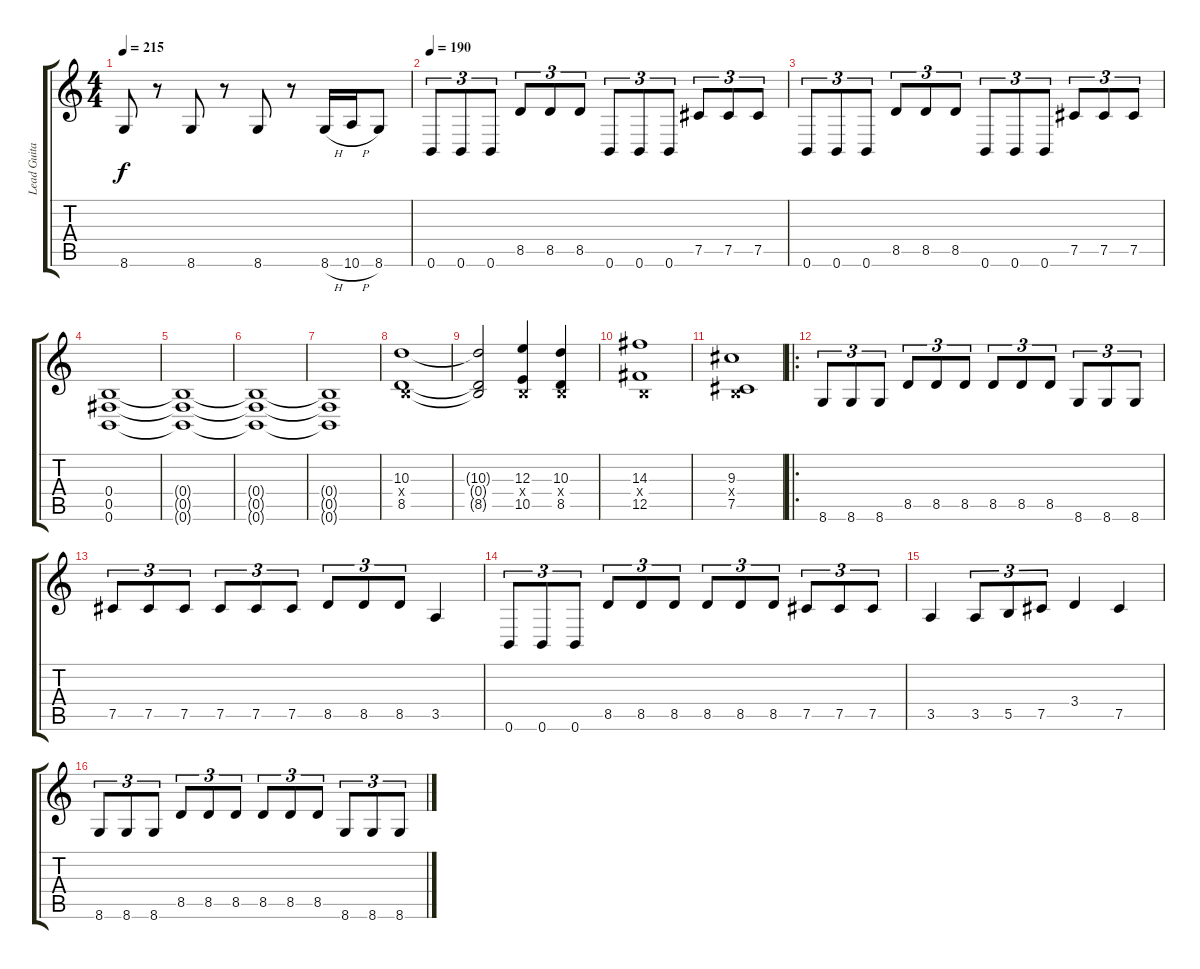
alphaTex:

\track ("Lead Guitar - Kevin" "Lead Guita") {instrument distortionguitar}
\staff {score tabs}
\tuning (Db4 Ab3 E3 B2 Gb2 B1) {hide}
\ts (4 4)
\tempo 215
\clef g2
\ks c
8.6.8{dy f} r.8 8.6.8 r.8 8.6.8 r.8 8.6{h}.16 10.6{h}.16 8.6.8 |
\tempo 190
0.6.8{tu (3 2)} 0.6.8{tu (3 2)} 0.6.8{tu (3 2)} 8.5.8{tu (3 2)} 8.5.8{tu (3 2)} 8.5.8{tu (3 2)} 0.6.8{tu (3 2)} 0.6.8{tu (3 2)} 0.6.8{tu (3 2)} 7.5.8{tu (3 2)} 7.5.8{tu (3 2)} 7.5.8{tu (3 2)} |
0.6.8{tu (3 2)} 0.6.8{tu (3 2)} 0.6.8{tu (3 2)} 8.5.8{tu (3 2)} 8.5.8{tu (3 2)} 8.5.8{tu (3 2)} 0.6.8{tu (3 2)} 0.6.8{tu (3 2)} 0.6.8{tu (3 2)} 7.5.8{tu (3 2)} 7.5.8{tu (3 2)} 7.5.8{tu (3 2)} |
(0.4 0.5 0.6).1 |
(0.4{t} 0.5{t} 0.6{t}).1 |
(0.4{t} 0.5{t} 0.6{t}).1 |
(0.4{t} 0.5{t} 0.6{t}).1 |
(10.3 0.4{x} 8.5).1 |
(10.3{t} 0.4{t} 8.5{t}).2 (12.3 0.4{x} 10.5).4 (10.3 0.4{x} 8.5).4 |
(14.3 0.4{x} 12.5).1 |
(9.3 0.4{x} 7.5).1 |
\ro
8.6.8{tu (3 2)} 8.6.8{tu (3 2)} 8.6.8{tu (3 2)} 8.5.8{tu (3 2)} 8.5.8{tu (3 2)} 8.5.8{tu (3 2)} 8.5.8{tu (3 2)} 8.5.8{tu (3 2)} 8.5.8{tu (3 2)} 8.6.8{tu (3 2)} 8.6.8{tu (3 2)} 8.6.8{tu (3 2)} |
7.5.8{tu (3 2)} 7.5.8{tu (3 2)} 7.5.8{tu (3 2)} 7.5.8{tu (3 2)} 7.5.8{tu (3 2)} 7.5.8{tu (3 2)} 8.5.8{tu (3 2)} 8.5.8{tu (3 2)} 8.5.8{tu (3 2)} 3.5.4 |
0.6.8{tu (3 2)} 0.6.8{tu (3 2)} 0.6.8{tu (3 2)} 8.5.8{tu (3 2)} 8.5.8{tu (3 2)} 8.5.8{tu (3 2)} 8.5.8{tu (3 2)} 8.5.8{tu (3 2)} 8.5.8{tu (3 2)} 7.5.8{tu (3 2)} 7.5.8{tu (3 2)} 7.5.8{tu (3 2)} |
3.5.4 3.5.8{tu (3 2)} 5.5.8{tu (3 2)} 7.5.8{tu (3 2)} 3.4.4 7.5.4 |
8.6.8{tu (3 2)} 8.6.8{tu (3 2)} 8.6.8{tu (3 2)} 8.5.8{tu (3 2)} 8.5.8{tu (3 2)} 8.5.8{tu (3 2)} 8.5.8{tu (3 2)} 8.5.8{tu (3 2)} 8.5.8{tu (3 2)} 8.6.8{tu (3 2)} 8.6.8{tu (3 2)} 8.6.8{tu (3 2)}
